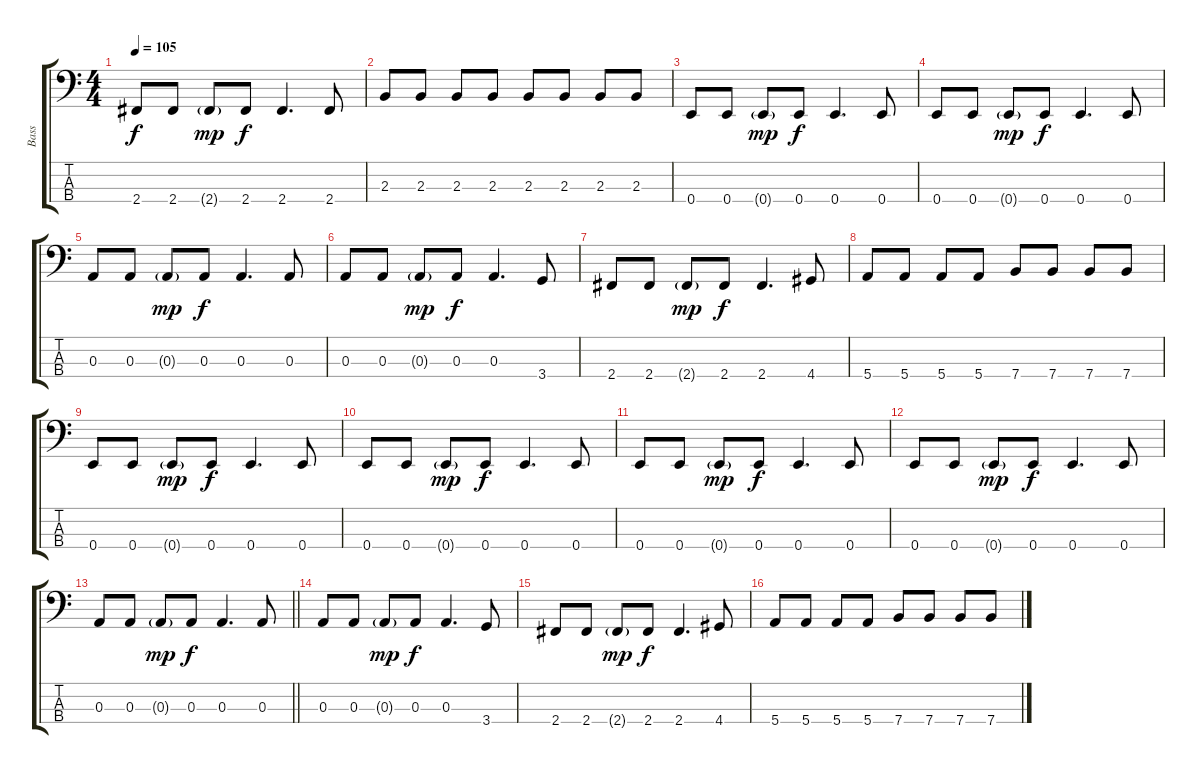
\track ("Bass" "Bass") {instrument electricbassfinger}
\staff {score tabs}
\tuning (G2 D2 A1 E1) {hide}
\ts (4 4)
\tempo 105
\clef f4
\ks c
2.4.8{dy f} 2.4.8 2.4{g}.8{dy mp} 2.4.8{dy f} 2.4.4{d} 2.4.8 |
2.3.8 2.3.8 2.3.8 2.3.8 2.3.8 2.3.8 2.3.8 2.3.8 |
0.4.8 0.4.8 0.4{g}.8{dy mp} 0.4.8{dy f} 0.4.4{d} 0.4.8 |
0.4.8 0.4.8 0.4{g}.8{dy mp} 0.4.8{dy f} 0.4.4{d} 0.4.8 |
0.3.8 0.3.8 0.3{g}.8{dy mp} 0.3.8{dy f} 0.3.4{d} 0.3.8 |
0.3.8 0.3.8 0.3{g}.8{dy mp} 0.3.8{dy f} 0.3.4{d} 3.4.8 |
2.4.8 2.4.8 2.4{g}.8{dy mp} 2.4.8{dy f} 2.4.4{d} 4.4.8 |
5.4.8 5.4.8 5.4.8 5.4.8 7.4.8 7.4.8 7.4.8 7.4.8 |
0.4.8 0.4.8 0.4{g}.8{dy mp} 0.4.8{dy f} 0.4.4{d} 0.4.8 |
0.4.8 0.4.8 0.4{g}.8{dy mp} 0.4.8{dy f} 0.4.4{d} 0.4.8 |
0.4.8 0.4.8 0.4{g}.8{dy mp} 0.4.8{dy f} 0.4.4{d} 0.4.8 |
0.4.8 0.4.8 0.4{g}.8{dy mp} 0.4.8{dy f} 0.4.4{d} 0.4.8 |
\barLineRight lightlight
0.3.8 0.3.8 0.3{g}.8{dy mp} 0.3.8{dy f} 0.3.4{d} 0.3.8 |
0.3.8 0.3.8 0.3{g}.8{dy mp} 0.3.8{dy f} 0.3.4{d} 3.4.8 |
2.4.8 2.4.8 2.4{g}.8{dy mp} 2.4.8{dy f} 2.4.4{d} 4.4.8 |
5.4.8 5.4.8 5.4.8 5.4.8 7.4.8 7.4.8 7.4.8 7.4.8
